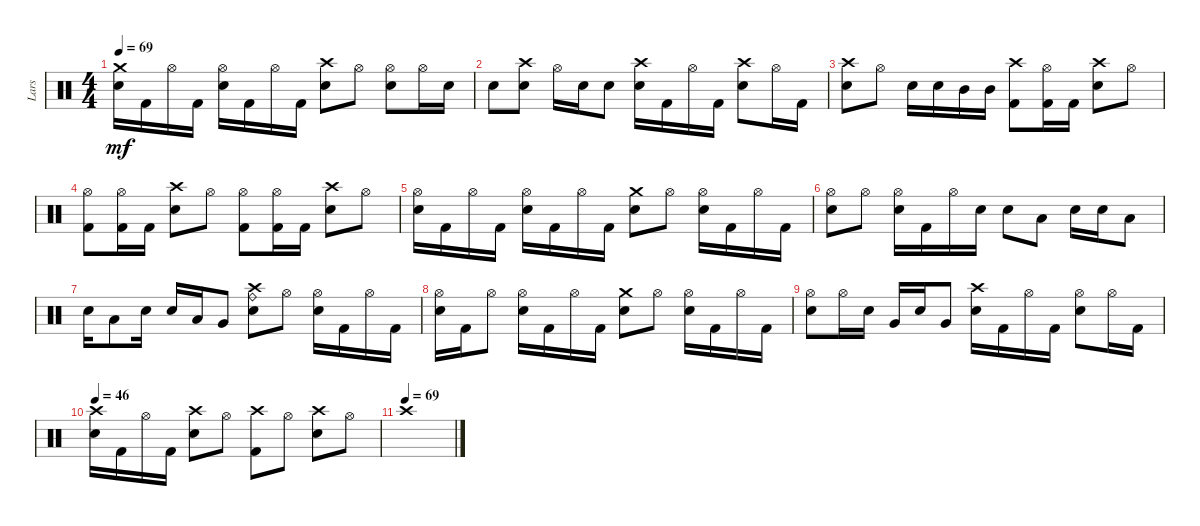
\track ("Lars" "Lars") {instrument percussion}
\staff {score}
\articulation defaults
\ts (4 4)
\tempo 69
\clef neutral
\ks c
("Crash medium (hit)" "Electric Snare (hit)").16{dy mf} "Kick (hit) 2".16 "Hi-Hat (open)".16 "Kick (hit) 2".16 ("Hi-Hat (open)" "Electric Snare (hit)").16 "Kick (hit) 2".16 "Hi-Hat (open)".16 "Kick (hit) 2".16 ("Crash high (hit)" "Electric Snare (hit)").8 "Hi-Hat (open)".8 ("Hi-Hat (open)" "Electric Snare (hit)").8 "Hi-Hat (open)".16 "Electric Snare (hit)".16 |
"Electric Snare (hit)".8 ("Crash high (hit)" "Electric Snare (hit)").8 "Hi-Hat (open)".16 "Electric Snare (hit)".16 "Electric Snare (hit)".8 ("Crash high (hit)" "Electric Snare (hit)").16 "Kick (hit) 2".16 "Hi-Hat (open)".16 "Kick (hit) 2".16 ("Crash high (hit)" "Electric Snare (hit)").8 "Hi-Hat (open)".16 "Kick (hit) 2".16 |
("Crash high (hit)" "Electric Snare (hit)").8 "Hi-Hat (open)".8 "Electric Snare (hit)".16 "Electric Snare (hit)".16 "Mid Tom (hit)".16 "Mid Tom (hit)".16 ("Crash high (hit)" "Kick (hit) 2").8 ("Hi-Hat (open)" "Kick (hit) 2").16 "Kick (hit) 2".16 ("Crash high (hit)" "Electric Snare (hit)").8 "Hi-Hat (open)".8 |
("Hi-Hat (open)" "Kick (hit) 2").8 ("Hi-Hat (open)" "Kick (hit) 2").16 "Kick (hit) 2".16 ("Crash high (hit)" "Electric Snare (hit)").8 "Hi-Hat (open)".8 ("Hi-Hat (open)" "Kick (hit) 2").8 ("Hi-Hat (open)" "Kick (hit) 2").16 "Kick (hit) 2".16 ("Crash high (hit)" "Electric Snare (hit)").8 "Hi-Hat (open)".8 |
("Hi-Hat (open)" "Electric Snare (hit)").16 "Kick (hit) 2".16 "Hi-Hat (open)".16 "Kick (hit) 2".16 ("Hi-Hat (open)" "Electric Snare (hit)").16 "Kick (hit) 2".16 "Hi-Hat (open)".16 "Kick (hit) 2".16 ("Crash medium (hit)" "Electric Snare (hit)").8 "Hi-Hat (open)".8 ("Hi-Hat (open)" "Electric Snare (hit)").16 "Kick (hit) 2".16 "Hi-Hat (open)".16 "Kick (hit) 2".16 |
("Hi-Hat (open)" "Electric Snare (hit)").8 "Hi-Hat (open)".8 ("Hi-Hat (open)" "Electric Snare (hit)").16 "Kick (hit) 2".16 "Hi-Hat (open)".16 "Electric Snare (hit)".16 "Electric Snare (hit)".8 "Low Tom (hit)".8 "Electric Snare (hit)".16 "Electric Snare (hit)".16 "Low Tom (hit)".8 |
"Electric Snare (hit)".16 "Low Tom (hit)".8 "Electric Snare (hit)".16 "Electric Snare (hit)".16 "Low Tom (hit)".16 "Very Low Tom (hit)".8 ("Crash high (hit)" "Ride (bell)" "Electric Snare (hit)").8 "Hi-Hat (open)".8 ("Hi-Hat (open)" "Electric Snare (hit)").16 "Kick (hit) 2".16 "Hi-Hat (open)".16 "Kick (hit) 2".16 |
("Hi-Hat (open)" "Electric Snare (hit)").16 "Kick (hit) 2".16 "Hi-Hat (open)".8 ("Hi-Hat (open)" "Electric Snare (hit)").16 "Kick (hit) 2".16 "Hi-Hat (open)".16 "Kick (hit) 2".16 ("Crash medium (hit)" "Electric Snare (hit)").8 "Hi-Hat (open)".8 ("Hi-Hat (open)" "Electric Snare (hit)").16 "Kick (hit) 2".16 "Hi-Hat (open)".16 "Kick (hit) 2".16 |
("Hi-Hat (open)" "Electric Snare (hit)").8 "Hi-Hat (open)".16 "Electric Snare (hit)".16 "Very Low Tom (hit)".16 "Electric Snare (hit)".16 "Very Low Tom (hit)".8 ("Crash high (hit)" "Electric Snare (hit)").16 "Kick (hit) 2".16 "Hi-Hat (open)".16 "Kick (hit) 2".16 ("Hi-Hat (open)" "Electric Snare (hit)").8 "Hi-Hat (open)".16 "Kick (hit) 2".16 |
\tempo 46
("Crash high (hit)" "Electric Snare (hit)").16 "Kick (hit) 2".16 "Hi-Hat (open)".16 "Kick (hit) 2".16 ("Crash high (hit)" "Electric Snare (hit)").8 "Hi-Hat (open)".8 ("Crash high (hit)" "Kick (hit) 2").8 "Hi-Hat (open)".8 ("Crash high (hit)" "Electric Snare (hit)").8 "Hi-Hat (open)".8 |
\tempo (69)
"Crash high (hit)".1
